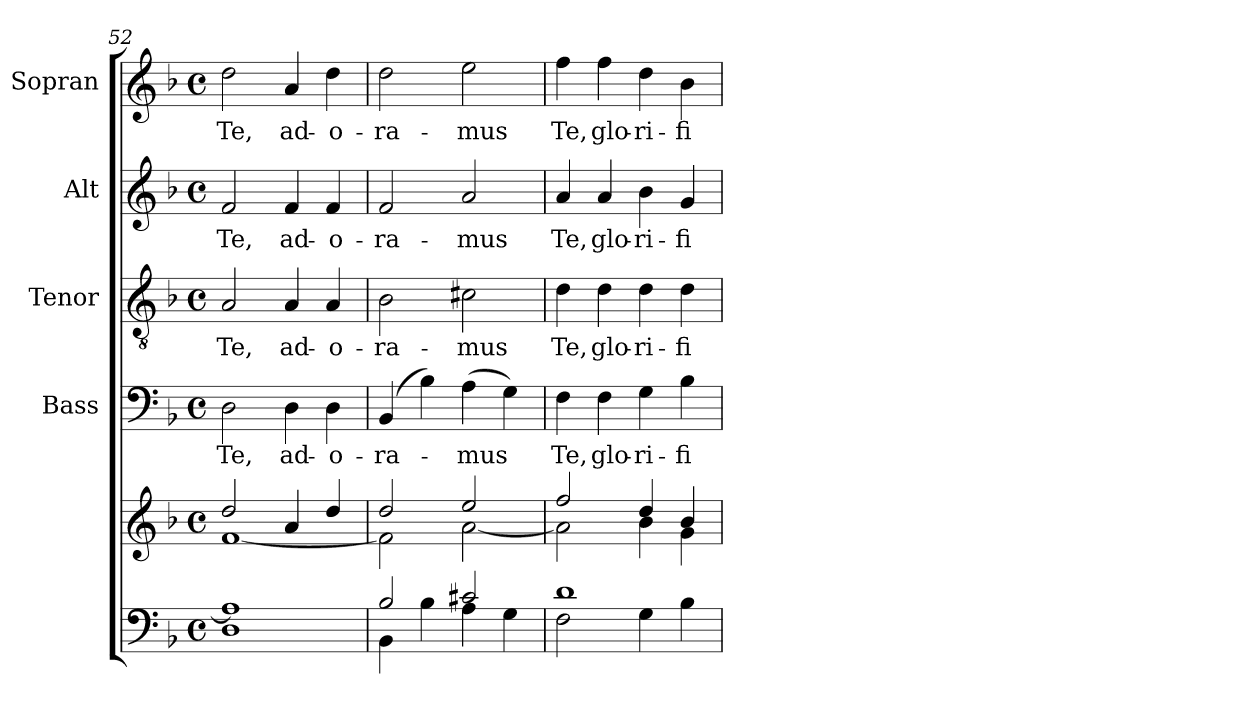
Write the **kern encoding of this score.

**kern	**kern	**kern	**text	**kern	**text	**kern	**text	**kern	**text
*part5	*part5	*part4	*part4	*part3	*part3	*part2	*part2	*part1	*part1
*staff6	*staff5	*staff4	*staff4	*staff3	*staff3	*staff2	*staff2	*staff1	*staff1
*	*	*I"Bass	*	*I"Tenor	*	*I"Alt	*	*I"Sopran	*
*	*	*I'B.	*	*I'T.	*	*I'A.	*	*I'S.	*
*clefF4	*clefG2	*clefF4	*	*clefGv2	*	*clefG2	*	*clefG2	*
*k[b-]	*k[b-]	*k[b-]	*	*k[b-]	*	*k[b-]	*	*k[b-]	*
*F:	*F:	*F:	*	*F:	*	*F:	*	*F:	*
*M4/4	*M4/4	*M4/4	*	*M4/4	*	*M4/4	*	*M4/4	*
*met(c)	*met(c)	*met(c)	*	*met(c)	*	*met(c)	*	*met(c)	*
=52	=52	=52	=52	=52	=52	=52	=52	=52	=52
*^	*^	*	*	*	*	*	*	*	*
!	!	!	!	!	!LO:LY:b	!	!LO:LY:b	!	!LO:LY:b	!	!LO:LY:b
1A]	1D	2dd/	[<1f	2D\	Te,	2A/	Te,	2f/	Te,	2dd\	Te,
!	!	!	!	!	!LO:LY:b	!	!LO:LY:b	!	!LO:LY:b	!	!LO:LY:b
.	.	4a/	.	4D\	ad-	4A/	ad-	4f/	ad-	4a/	ad-
!	!	!	!	!	!LO:LY:b	!	!LO:LY:b	!	!LO:LY:b	!	!LO:LY:b
.	.	4dd/	.	4D\	-o-	4A/	-o-	4f/	-o-	4dd\	-o-
=53	=53	=53	=53	=53	=53	=53	=53	=53	=53	=53	=53
!	!	!	!	!	!LO:LY:b	!	!LO:LY:b	!	!LO:LY:b	!	!LO:LY:b
2B-/	4BB-\	2dd/	2f\]	(4BB-/	-ra-	2B-\	-ra-	2f/	-ra-	2dd\	-ra-
.	4B-\	.	.	4B-\)	.	.	.	.	.	.	.
!	!	!	!	!	!LO:LY:b	!	!LO:LY:b	!	!LO:LY:b	!	!LO:LY:b
2c#X/	4A\	2ee/	[<2a\	(>4A\	-mus	2c#X\	-mus	2a/	-mus	2ee\	-mus
.	4G\	.	.	4G\)	.	.	.	.	.	.	.
=54	=54	=54	=54	=54	=54	=54	=54	=54	=54	=54	=54
!	!	!	!	!	!LO:LY:b	!	!LO:LY:b	!	!LO:LY:b	!	!LO:LY:b
1d	2F\	2ff/	2a\]	4F\	Te,	4d\	Te,	4a/	Te,	4ff\	Te,
!	!	!	!	!	!LO:LY:b	!	!LO:LY:b	!	!LO:LY:b	!	!LO:LY:b
.	.	.	.	4F\	glo-	4d\	glo-	4a/	glo-	4ff\	glo-
!	!	!	!	!	!LO:LY:b	!	!LO:LY:b	!	!LO:LY:b	!	!LO:LY:b
.	4G\	4dd/	4b-\	4G\	-ri-	4d\	-ri-	4b-\	-ri-	4dd\	-ri-
!	!	!	!	!	!LO:LY:b	!	!LO:LY:b	!	!LO:LY:b	!	!LO:LY:b
.	4B-\	4b-/	4g\	4B-\	-fi-	4d\	-fi-	4g/	-fi-	4b-\	-fi-
*v	*v	*	*	*	*	*	*	*	*	*	*
*	*v	*v	*	*	*	*	*	*	*	*
=	=	=	=	=	=	=	=	=	=
*-	*-	*-	*-	*-	*-	*-	*-	*-	*-
